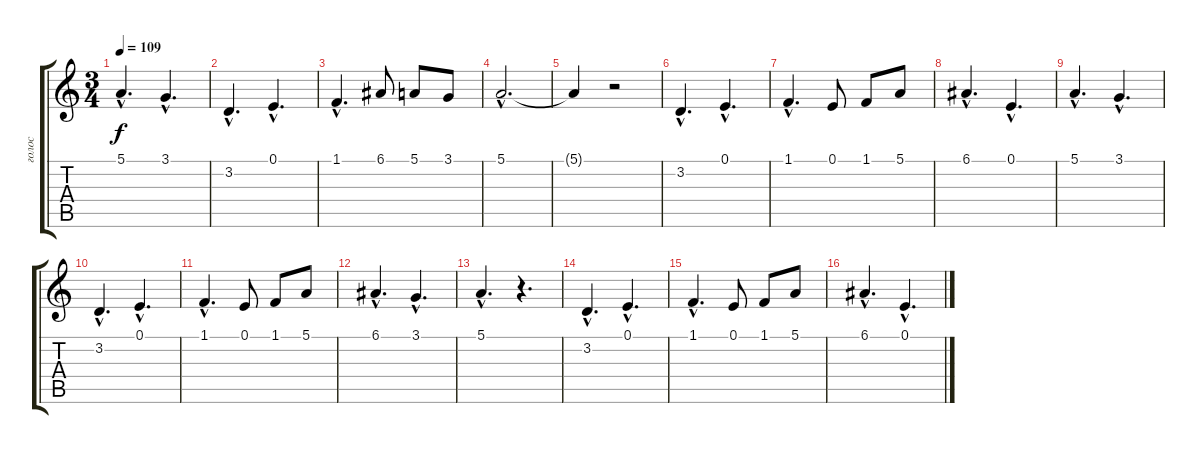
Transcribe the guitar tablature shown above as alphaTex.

\track ("голос" "голос") {instrument fx5brightness}
\staff {score tabs}
\tuning (E4 B3 G3 D3 A2 E2) {hide}
\ts (3 4)
\tempo 109
\clef g2
\ks c
5.1{hac}.4{d dy f} 3.1{hac}.4{d} |
3.2{hac}.4{d} 0.1{hac}.4{d} |
1.1{hac}.4{d} 6.1.8 5.1.8 3.1.8 |
5.1{hac}.2{d} |
5.1{t}.4 r.2 |
3.2{hac}.4{d} 0.1{hac}.4{d} |
1.1{hac}.4{d} 0.1.8 1.1.8 5.1.8 |
6.1{hac}.4{d} 0.1{hac}.4{d} |
5.1{hac}.4{d} 3.1{hac}.4{d} |
3.2{hac}.4{d} 0.1{hac}.4{d} |
1.1{hac}.4{d} 0.1.8 1.1.8 5.1.8 |
6.1{hac}.4{d} 3.1{hac}.4{d} |
5.1{hac}.4{d} r.4{d} |
3.2{hac}.4{d} 0.1{hac}.4{d} |
1.1{hac}.4{d} 0.1.8 1.1.8 5.1.8 |
6.1{hac}.4{d} 0.1{hac}.4{d}
